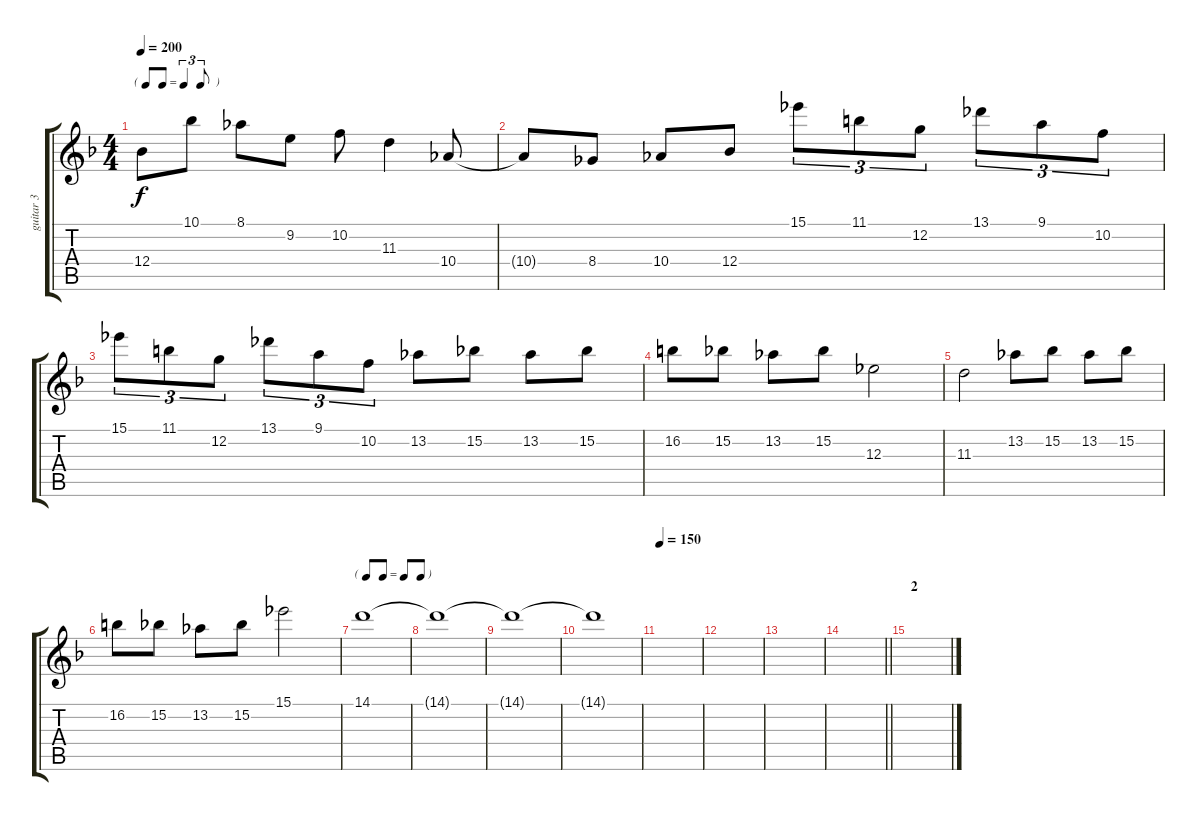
\track ("guitar 3" "guitar 3") {instrument electricguitarjazz}
\staff {score tabs}
\tuning (C4 G3 Eb3 Bb2 F2 C2) {hide}
\ts (4 4)
\tf triplet8th
\tempo 200
\clef g2
\ks dminor
12.4{t}.8{dy f} 10.1.8 8.1.8 9.2.8 10.2.8 11.3.4 10.4.8 |
10.4{t}.8 8.4.8 10.4.8 12.4.8 15.1.8{tu (3 2)} 11.1.8{tu (3 2)} 12.2.8{tu (3 2)} 13.1.8{tu (3 2)} 9.1.8{tu (3 2)} 10.2.8{tu (3 2)} |
15.1.8{tu (3 2)} 11.1.8{tu (3 2)} 12.2.8{tu (3 2)} 13.1.8{tu (3 2)} 9.1.8{tu (3 2)} 10.2.8{tu (3 2)} 13.2.8 15.2.8 13.2.8 15.2.8 |
16.2.8 15.2.8 13.2.8 15.2.8 12.3.2 |
11.3.2 13.2.8 15.2.8 13.2.8 15.2.8 |
16.2.8 15.2.8 13.2.8 15.2.8 15.1.2 |
\tf none
14.1.1 |
14.1{t}.1 |
14.1{t}.1 |
14.1{t}.1 |
\tempo 150
|
|
|
\barLineRight lightlight
|
\section ("" "2")
